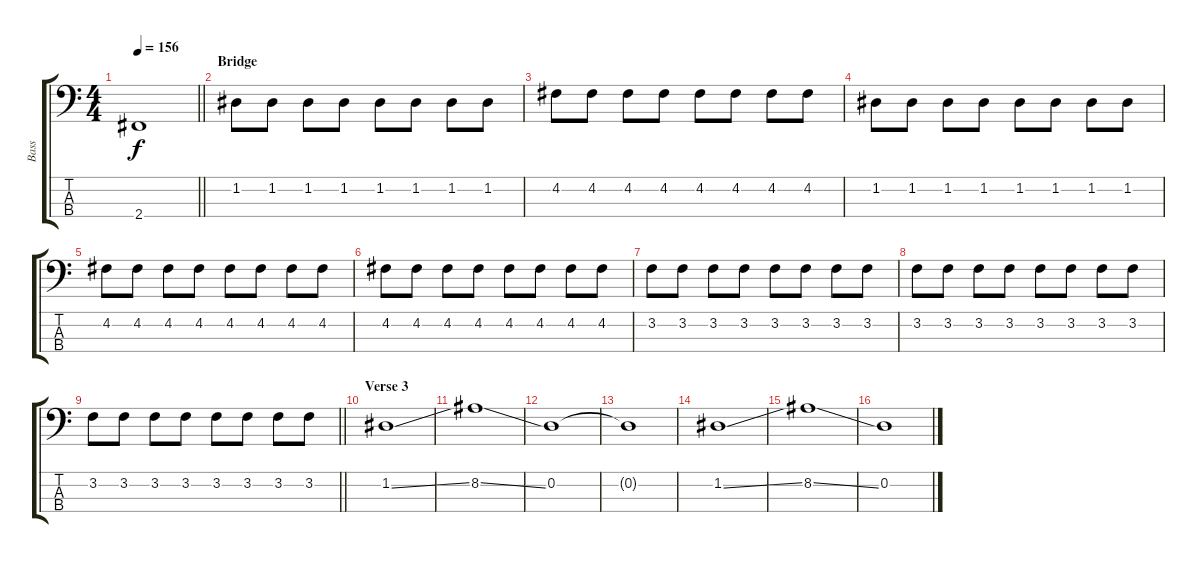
\track ("Bass" "Bass") {instrument electricbassfinger}
\staff {score tabs}
\tuning (G2 D2 A1 E1) {hide}
\ts (4 4)
\tempo 156
\clef f4
\barLineRight lightlight
\ks c
2.4.1{dy f} |
\section ("" "Bridge")
1.2.8 1.2.8 1.2.8 1.2.8 1.2.8 1.2.8 1.2.8 1.2.8 |
4.2.8 4.2.8 4.2.8 4.2.8 4.2.8 4.2.8 4.2.8 4.2.8 |
1.2.8 1.2.8 1.2.8 1.2.8 1.2.8 1.2.8 1.2.8 1.2.8 |
4.2.8 4.2.8 4.2.8 4.2.8 4.2.8 4.2.8 4.2.8 4.2.8 |
4.2.8 4.2.8 4.2.8 4.2.8 4.2.8 4.2.8 4.2.8 4.2.8 |
3.2.8 3.2.8 3.2.8 3.2.8 3.2.8 3.2.8 3.2.8 3.2.8 |
3.2.8 3.2.8 3.2.8 3.2.8 3.2.8 3.2.8 3.2.8 3.2.8 |
\barLineRight lightlight
3.2.8 3.2.8 3.2.8 3.2.8 3.2.8 3.2.8 3.2.8 3.2.8 |
\section ("" "Verse 3")
1.2{ss}.1 |
8.2{ss}.1 |
0.2.1 |
0.2{t}.1 |
1.2{ss}.1 |
8.2{ss}.1 |
0.2.1
